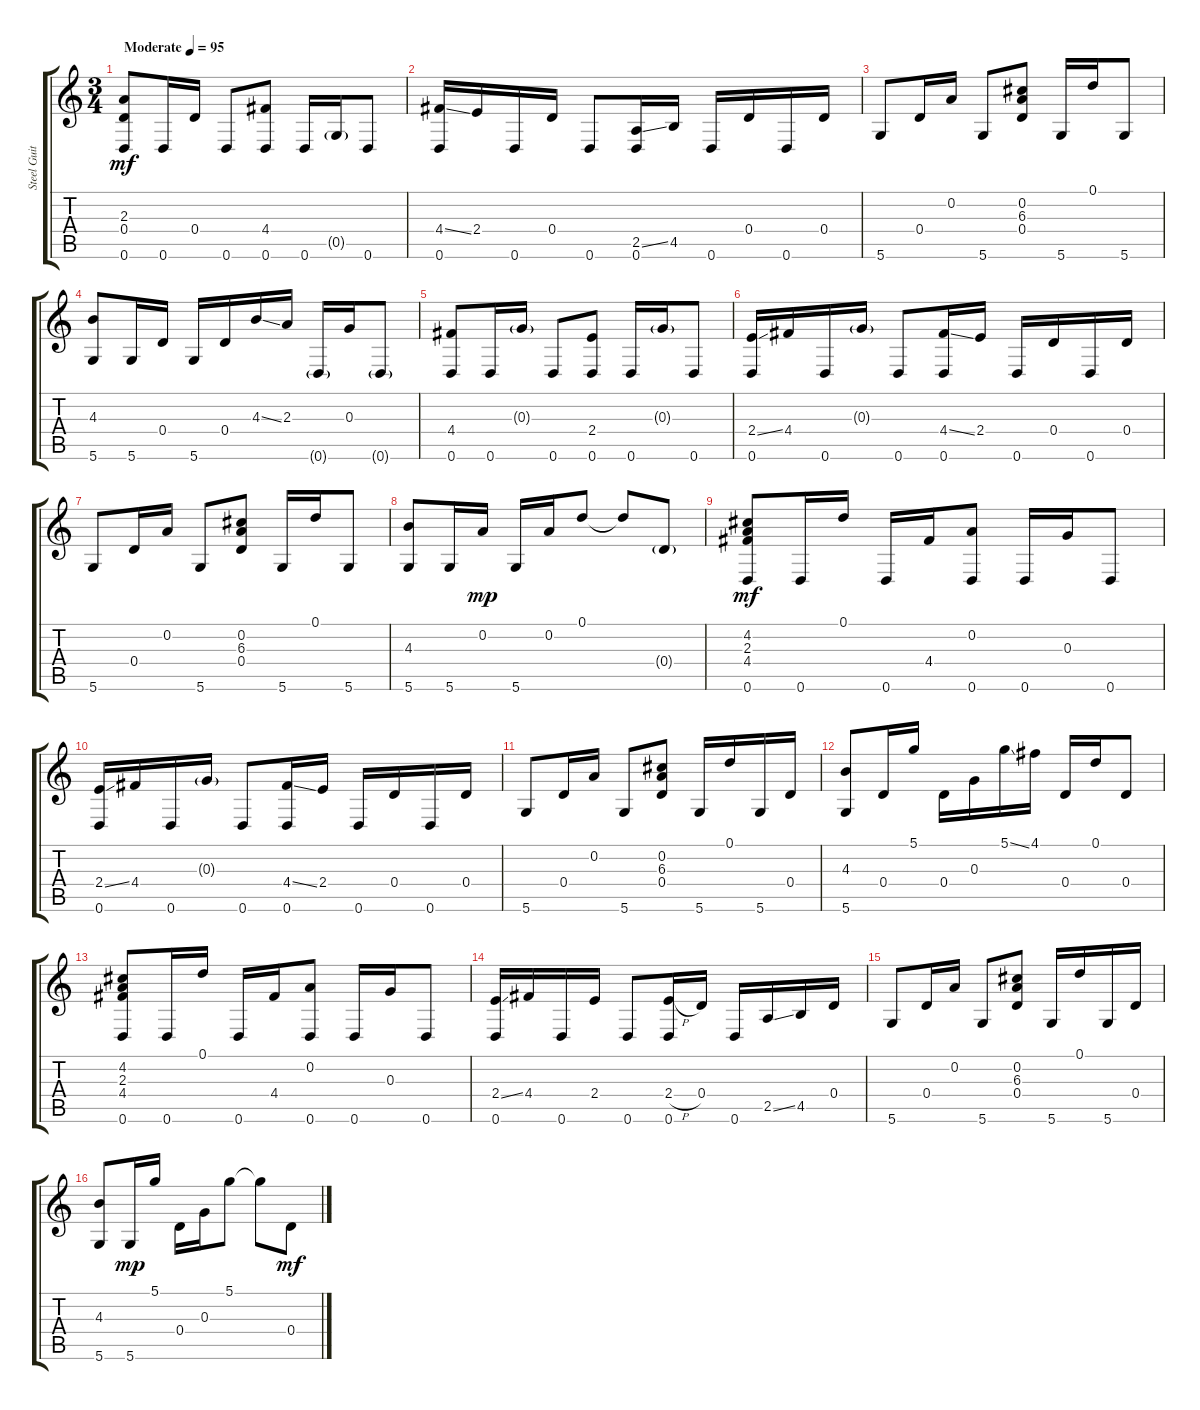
\track ("Steel Guitar" "Steel Guit") {instrument acousticguitarsteel}
\staff {score tabs}
\tuning (D4 A3 G3 D3 G2 D2) {hide}
\ts (3 4)
\tempo (95 "Moderate")
\clef g2
\ks c
(2.3 0.4 0.6).8{dy mf instrument acousticguitarsteel} 0.6.16 0.4.16 0.6.8 (4.4 0.6).8 0.6.16 0.5{g}.16 0.6.8 |
(4.4{ss} 0.6).16 2.4.16 0.6.16 0.4.16 0.6.8 (2.5{ss} 0.6).16 4.5.16 0.6.16 0.4.16 0.6.16 0.4.16 |
5.6.8 0.4.16 0.2.16 5.6.8 (0.2 6.3 0.4).8 5.6.16 0.1.16 5.6.8 |
(4.3 5.6).8 5.6.16 0.4.16 5.6.16 0.4.16 4.3{ss}.16 2.3.16 0.6{g}.16 0.3.16 0.6{g}.8 |
(4.4 0.6).8 0.6.16 0.3{g}.16 0.6.8 (2.4 0.6).8 0.6.16 0.3{g}.16 0.6.8 |
(2.4{ss} 0.6).16 4.4.16 0.6.16 0.3{g}.16 0.6.8 (4.4{ss} 0.6).16 2.4.16 0.6.16 0.4.16 0.6.16 0.4.16 |
5.6.8 0.4.16 0.2.16 5.6.8 (0.2 6.3 0.4).8 5.6.16 0.1.16 5.6.8 |
(4.3 5.6).8 5.6.16 0.2.16{dy mp} 5.6.16 0.2.16 0.1.8 0.1{t}.8 0.4{g}.8 |
(4.2 2.3 4.4 0.6).8{dy mf} 0.6.16 0.1.16 0.6.16 4.4.16 (0.2 0.6).8 0.6.16 0.3.16 0.6.8 |
(2.4{ss} 0.6).16 4.4.16 0.6.16 0.3{g}.16 0.6.8 (4.4{ss} 0.6).16 2.4.16 0.6.16 0.4.16 0.6.16 0.4.16 |
5.6.8 0.4.16 0.2.16 5.6.8 (0.2 6.3 0.4).8 5.6.16 0.1.16 5.6.16 0.4.16 |
(4.3 5.6).8 0.4.16 5.1.16 0.4.16 0.3.16 5.1{ss}.16 4.1.16 0.4.16 0.1.16 0.4.8 |
(4.2 2.3 4.4 0.6).8 0.6.16 0.1.16 0.6.16 4.4.16 (0.2 0.6).8 0.6.16 0.3.16 0.6.8 |
(2.4{ss} 0.6).16 4.4.16 0.6.16 2.4.16 0.6.8 (2.4{h} 0.6).16 0.4.16 0.6.16 2.5{ss}.16 4.5.16 0.4.16 |
5.6.8 0.4.16 0.2.16 5.6.8 (0.2 6.3 0.4).8 5.6.16 0.1.16 5.6.16 0.4.16 |
(4.3 5.6).8 5.6.16{dy mp} 5.1.16 0.4.16 0.3.16 5.1.8 5.1{t}.8 0.4.8{dy mf}
